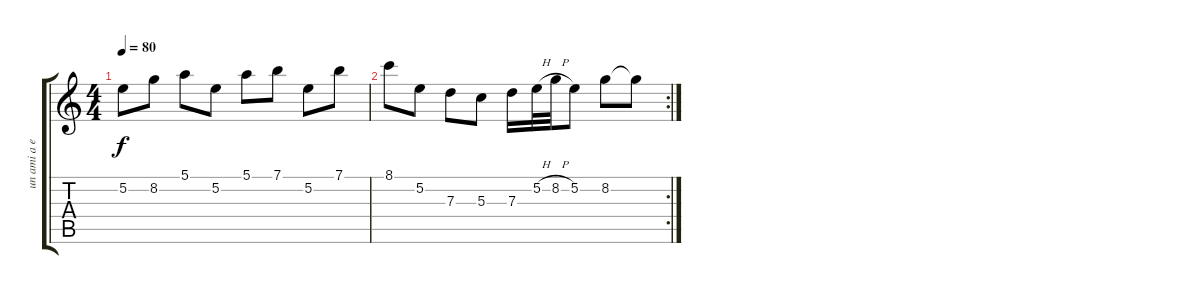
\track ("un ami a eux" "un ami a e") {instrument acousticguitarsteel}
\staff {score tabs}
\tuning (E4 B3 G3 D3 A2 E2) {hide}
\ts (4 4)
\tempo 80
\clef g2
\ks c
5.2.8{dy f} 8.2.8 5.1.8 5.2.8 5.1.8 7.1.8 5.2.8 7.1.8 |
\rc 2
8.1.8 5.2.8 7.3.8 5.3.8 7.3.16 5.2{h}.32 8.2{h}.32 5.2.8 8.2.8 8.2{t}.8
